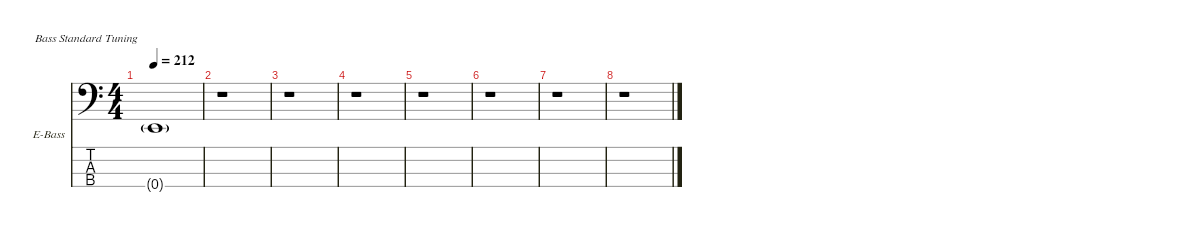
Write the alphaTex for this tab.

\hideDynamics
\bracketExtendMode nobrackets
\firstSystemTrackNameOrientation horizontal
\otherSystemsTrackNameOrientation horizontal
\track ("Cliff Burton" "E-Bass") {instrument electricbassfinger}
\staff {score tabs}
\tuning (G2 D2 A1 E1)
\ts (4 4)
\tempo 212
\clef f4
\ks c
0.4{g}.1{dy pp beam Up} |
r.1{beam Down} |
r.1{beam Down} |
r.1{beam Down} |
r.1{beam Down} |
r.1{beam Down} |
r.1{beam Down} |
r.1{beam Down}
